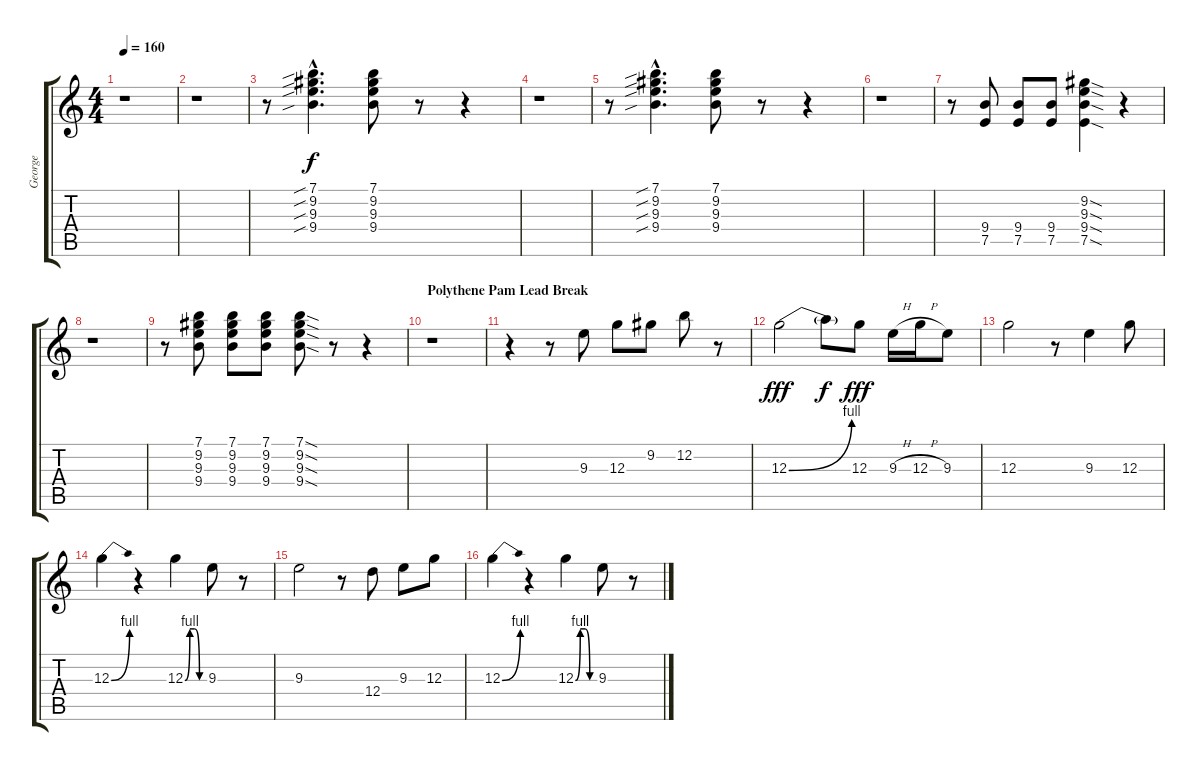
\track ("George" "George") {instrument electricguitarjazz}
\staff {score tabs}
\tuning (E4 B3 G3 D3 A2 E2) {hide}
\ts (4 4)
\tempo 160
\clef g2
\ks c
r.1{dy f} |
r.1 |
r.8 (7.1{sib hac} 9.2{sib hac} 9.3{sib hac} 9.4{sib hac}).4{d} (7.1 9.2 9.3 9.4).8 r.8 r.4 |
r.1 |
r.8 (7.1{sib hac} 9.2{sib hac} 9.3{sib hac} 9.4{sib hac}).4{d} (7.1 9.2 9.3 9.4).8 r.8 r.4 |
r.1{volume 12 instrument overdrivenguitar} |
r.8 (9.4 7.5).8 (9.4 7.5).8 (9.4 7.5).8 (9.2{sod} 9.3{sod} 9.4{sod} 7.5{sod}).4 r.4 |
r.1 |
r.8 (7.1 9.2 9.3 9.4).8 (7.1 9.2 9.3 9.4).8 (7.1 9.2 9.3 9.4).8 (7.1{sod} 9.2{sod} 9.3{sod} 9.4{sod}).8 r.8 r.4 |
\section ("" "Polythene Pam Lead Break")
r.1 |
r.4 r.8 9.3.8 12.3.8 9.2.8 12.2.8 r.8 |
12.3{be (bend 0 0 60 4)}.2{dy fff} 12.3{t}.8{dy f} 12.3.8{dy fff} 9.3{h}.16 12.3{h}.16 9.3.8 |
12.3.2 r.8 9.3.4 12.3.8 |
12.3{be (bend 0 0 60 4)}.4 r.4 12.3{be (custom 0 0 15 4 30 4 45 0 60 0)}.4 9.3.8 r.8 |
9.3.2 r.8 12.4.8 9.3.8 12.3.8 |
12.3{be (bend 0 0 60 4)}.4 r.4 12.3{be (custom 0 0 15 4 30 4 45 0 60 0)}.4 9.3.8 r.8
